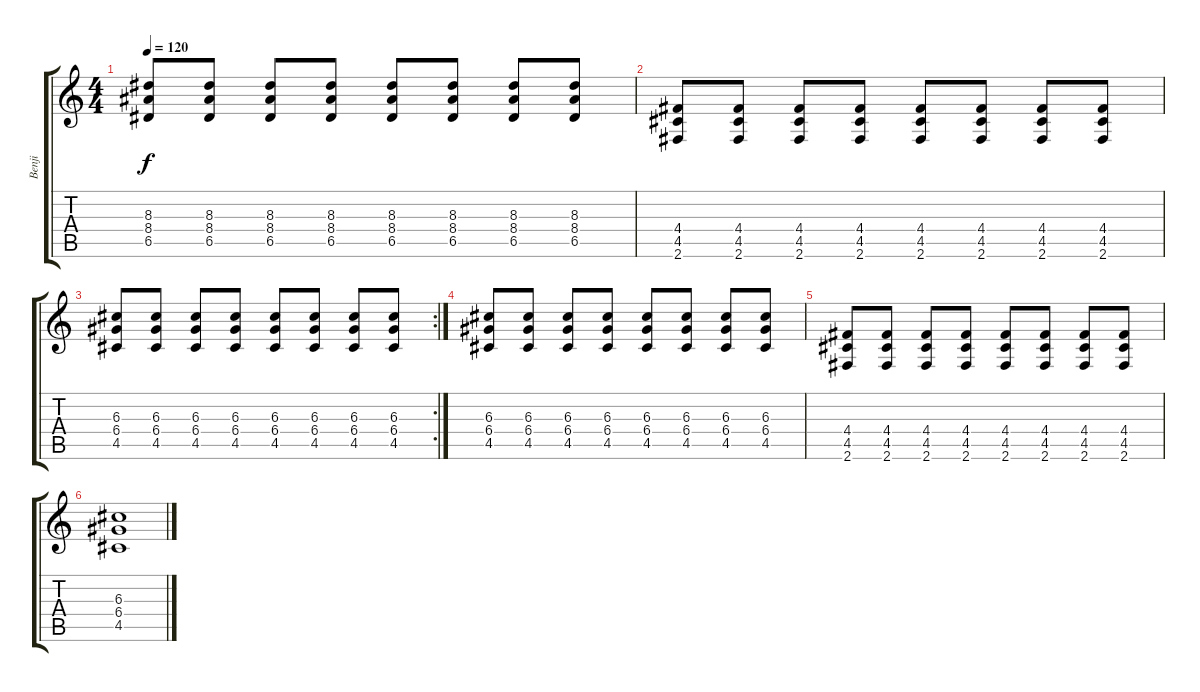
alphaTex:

\track ("Benji" "Benji") {instrument overdrivenguitar}
\staff {score tabs}
\tuning (E4 B3 G3 D3 A2 E2) {hide}
\ts (4 4)
\tempo 120
\clef g2
\ks c
(8.3 8.4 6.5).8{dy f} (8.3 8.4 6.5).8 (8.3 8.4 6.5).8 (8.3 8.4 6.5).8 (8.3 8.4 6.5).8 (8.3 8.4 6.5).8 (8.3 8.4 6.5).8 (8.3 8.4 6.5).8 |
(4.4 4.5 2.6).8 (4.4 4.5 2.6).8 (4.4 4.5 2.6).8 (4.4 4.5 2.6).8 (4.4 4.5 2.6).8 (4.4 4.5 2.6).8 (4.4 4.5 2.6).8 (4.4 4.5 2.6).8 |
\rc 2
(6.3 6.4 4.5).8 (6.3 6.4 4.5).8 (6.3 6.4 4.5).8 (6.3 6.4 4.5).8 (6.3 6.4 4.5).8 (6.3 6.4 4.5).8 (6.3 6.4 4.5).8 (6.3 6.4 4.5).8 |
(6.3 6.4 4.5).8 (6.3 6.4 4.5).8 (6.3 6.4 4.5).8 (6.3 6.4 4.5).8 (6.3 6.4 4.5).8 (6.3 6.4 4.5).8 (6.3 6.4 4.5).8 (6.3 6.4 4.5).8 |
(4.4 4.5 2.6).8 (4.4 4.5 2.6).8 (4.4 4.5 2.6).8 (4.4 4.5 2.6).8 (4.4 4.5 2.6).8 (4.4 4.5 2.6).8 (4.4 4.5 2.6).8 (4.4 4.5 2.6).8 |
(6.3 6.4 4.5).1
